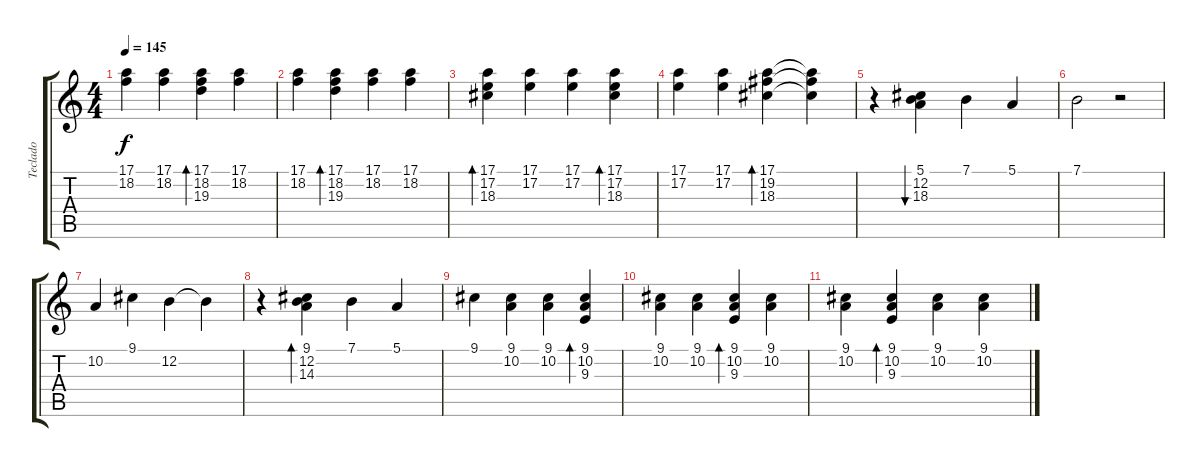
\track ("Teclado" "Teclado") {instrument brightacousticpiano}
\staff {score tabs}
\tuning (E4 B3 G3 D3 A2 E2) {hide}
\ts (4 4)
\tempo 145
\clef g2
\ks c
(17.1 18.2).4{dy f} (17.1 18.2).4 (17.1 18.2 19.3).4{bd 120} (17.1 18.2).4 |
(17.1 18.2).4 (17.1 18.2 19.3).4{bd 120} (17.1 18.2).4 (17.1 18.2).4 |
(17.1 17.2 18.3).4{bd 480} (17.1 17.2).4 (17.1 17.2).4 (17.1 17.2 18.3).4{bd 120} |
(17.1 17.2).4 (17.1 17.2).4 (17.1 19.2 18.3).4{bd 480} (17.1{t} 19.2{t} 18.3{t}).4 |
r.4 (5.1 12.2 18.3).4{bu 480} 7.1.4 5.1.4 |
7.1.2 r.2 |
10.2.4 9.1.4 12.2.4 12.2{t}.4 |
r.4 (9.1 12.2 14.3).4{bd 480} 7.1.4 5.1.4 |
9.1.4 (9.1 10.2).4 (9.1 10.2).4 (9.1 10.2 9.3).4{bd 120} |
(9.1 10.2).4 (9.1 10.2).4 (9.1 10.2 9.3).4{bd 120} (9.1 10.2).4 |
(9.1 10.2).4 (9.1 10.2 9.3).4{bd 120} (9.1 10.2).4 (9.1 10.2).4
